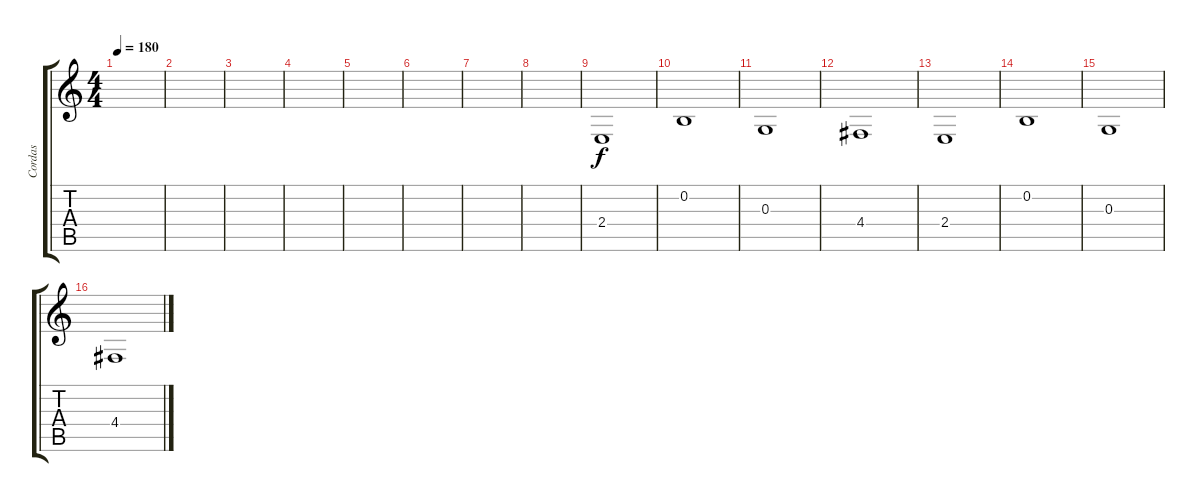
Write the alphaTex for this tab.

\track ("Cordas" "Cordas") {instrument stringensemble1}
\staff {score tabs}
\tuning (E4 B3 G3 D3 A2 E2) {hide}
\ts (4 4)
\tempo 180
\clef g2
\ks c
|
|
|
|
|
|
|
|
2.4.1 |
0.2.1 |
0.3.1 |
4.4.1 |
2.4.1 |
0.2.1 |
0.3.1 |
4.4.1
